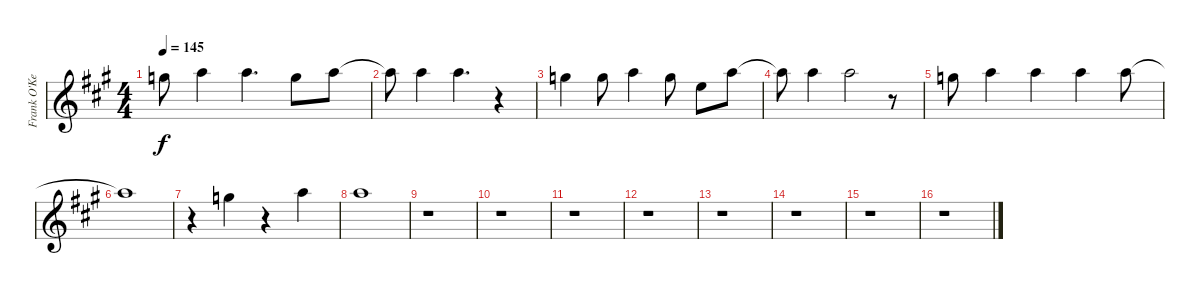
\track ("Frank O'Keefe Vocals" "Frank O'Ke") {instrument contrabass}
\staff {score}
\tuning (E4 B3 G3 D3 A2 E2) {hide}
\ts (4 4)
\tempo 145
\clef g2
\ks a
3.1.8{dy f} 5.1.4 5.1.4{d} 3.1.8 5.1.8 |
5.1{t}.8 5.1.4 5.1.4{d} r.4 |
3.1.4 3.1.8 5.1.4 3.1.8 0.1.8 5.1.8 |
5.1{t}.8 5.1.4 5.1.2 r.8 |
3.1.8 5.1.4 5.1.4 5.1.4 5.1.8 |
5.1{t}.1 |
r.4 3.1.4 r.4 5.1.4 |
5.1.1 |
r.1 |
r.1 |
r.1 |
r.1 |
r.1 |
r.1 |
r.1 |
r.1
